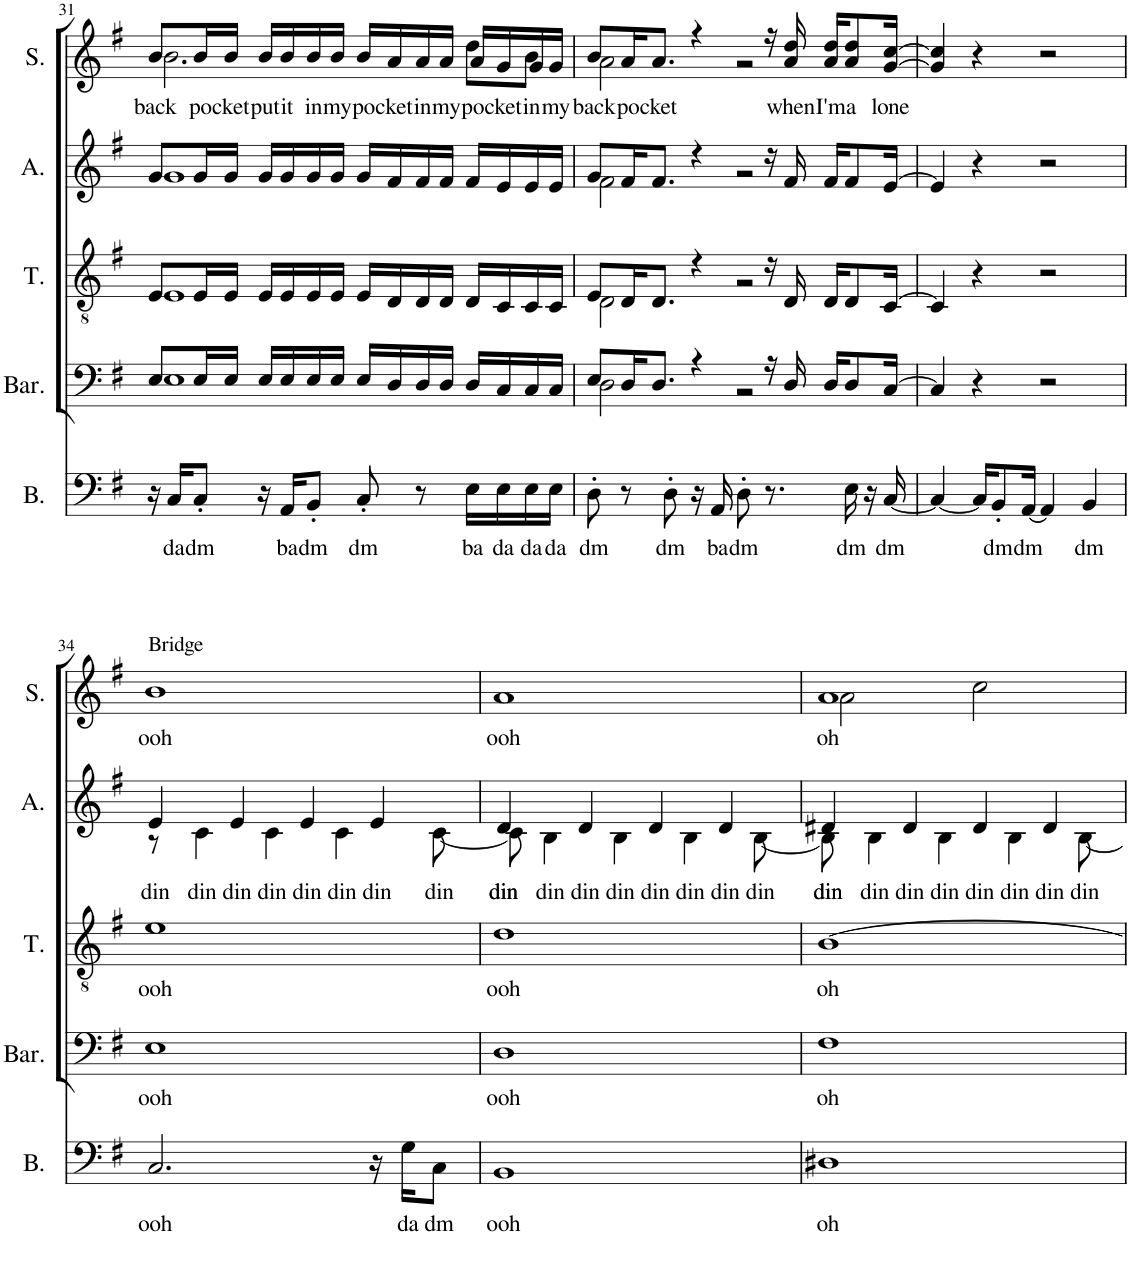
**kern	**text	**kern	**text	**kern	**text	**kern	**text	**kern	**text
*part5	*part5	*part4	*part4	*part3	*part3	*part2	*part2	*part1	*part1
*staff5	*staff5	*staff4	*staff4	*staff3	*staff3	*staff2	*staff2	*staff1	*staff1
*I"Bass	*	*I"Baritone	*	*I"Tenor	*	*I"Alto	*	*I"Soprano	*
*I'B.	*	*I'Bar.	*	*I'T.	*	*I'A.	*	*I'S.	*
!!LO:PB:g=z
*clefF4	*	*clefF4	*	*clefGv2	*	*clefG2	*	*clefG2	*
*k[f#]	*	*k[f#]	*	*k[f#]	*	*k[f#]	*	*k[f#]	*
*M4/4	*	*M4/4	*	*M4/4	*	*M4/4	*	*M4/4	*
=31	=31	=31	=31	=31	=31	=31	=31	=31	=31
*	*	*^	*	*^	*	*^	*	*	*
!	!	!	!	!	!	!	!	!	!	!	!	!LO:LY:b
*	*	*	*	*	*	*	*	*	*	*	*^	*
16r	.	8E/L	1E	.	8E/L	1E	.	8g/L	1g	.	8b/L	2.b\	back
!	!LO:LY:b	!	!	!	!	!	!	!	!	!	!	!	!
16C/KL	da	.	.	.	.	.	.	.	.	.	.	.	.
!	!LO:LY:b	!	!	!	!	!	!	!	!	!	!	!	!LO:LY:b
8C'/J	dm	16E/L	.	.	16E/L	.	.	16g/L	.	.	16b/L	.	po
!	!	!	!	!	!	!	!	!	!	!	!	!	!LO:LY:b
.	.	16E/JJ	.	.	16E/JJ	.	.	16g/JJ	.	.	16b/JJ	.	cket
!	!	!	!	!	!	!	!	!	!	!	!	!	!LO:LY:b
16r	.	16E/LL	.	.	16E/LL	.	.	16g/LL	.	.	16b/LL	.	put
!	!LO:LY:b	!	!	!	!	!	!	!	!	!	!	!	!LO:LY:b
16AA/KL	ba	16E/	.	.	16E/	.	.	16g/	.	.	16b/	.	it
!	!LO:LY:b	!	!	!	!	!	!	!	!	!	!	!	!LO:LY:b
8BB'/J	dm	16E/	.	.	16E/	.	.	16g/	.	.	16b/	.	in
!	!	!	!	!	!	!	!	!	!	!	!	!	!LO:LY:b
.	.	16E/JJ	.	.	16E/JJ	.	.	16g/JJ	.	.	16b/JJ	.	my
!	!LO:LY:b	!	!	!	!	!	!	!	!	!	!	!	!LO:LY:b
8C'/	dm	16E/LL	.	.	16E/LL	.	.	16g/LL	.	.	16b/LL	.	po
!	!	!	!	!	!	!	!	!	!	!	!	!	!LO:LY:b
.	.	16D/	.	.	16D/	.	.	16f#/	.	.	16a/	.	cket
!	!	!	!	!	!	!	!	!	!	!	!	!	!LO:LY:b
8r	.	16D/	.	.	16D/	.	.	16f#/	.	.	16a/	.	in
!	!	!	!	!	!	!	!	!	!	!	!	!	!LO:LY:b
.	.	16D/JJ	.	.	16D/JJ	.	.	16f#/JJ	.	.	16a/JJ	.	my
!	!LO:LY:b	!	!	!	!	!	!	!	!	!	!	!	!LO:LY:b
16E\LL	ba	16D/LL	.	.	16D/LL	.	.	16f#/LL	.	.	16a/LL	8dd\L	po
!	!LO:LY:b	!	!	!	!	!	!	!	!	!	!	!	!LO:LY:b
16E\	da	16C/	.	.	16C/	.	.	16e/	.	.	16g/	.	cket
!	!LO:LY:b	!	!	!	!	!	!	!	!	!	!	!	!LO:LY:b
16E\	da	16C/	.	.	16C/	.	.	16e/	.	.	16g/	8b\J	in
!	!LO:LY:b	!	!	!	!	!	!	!	!	!	!	!	!LO:LY:b
16E\JJ	da	16C/JJ	.	.	16C/JJ	.	.	16e/JJ	.	.	16g/JJ	.	my
=32	=32	=32	=32	=32	=32	=32	=32	=32	=32	=32	=32	=32	=32
!	!LO:LY:b	!	!	!	!	!	!	!	!	!	!	!	!LO:LY:b
8D'\	dm	8E/L	2D\	.	8E/L	2D\	.	8g/L	2f#\	.	8b/L	2a\	back
!	!	!	!	!	!	!	!	!	!	!	!	!	!LO:LY:b
8r	.	16D/K	.	.	16D/K	.	.	16f#/K	.	.	16a/K	.	po
!	!	!	!	!	!	!	!	!	!	!	!	!	!LO:LY:b
.	.	8.D/J	.	.	8.D/J	.	.	8.f#/J	.	.	8.a/J	.	cket
!	!LO:LY:b	!	!	!	!	!	!	!	!	!	!	!	!
8D'\	dm	.	.	.	.	.	.	.	.	.	.	.	.
16r	.	4r	.	.	4r	.	.	4r	.	.	4r	.	.
!	!LO:LY:b	!	!	!	!	!	!	!	!	!	!	!	!
16AA/	ba	.	.	.	.	.	.	.	.	.	.	.	.
!	!LO:LY:b	!	!	!	!	!	!	!	!	!	!	!	!
8D'\	dm	.	2r	.	.	2r	.	.	2r	.	.	2r	.
8.r	.	16r	.	.	16r	.	.	16r	.	.	16r	.	.
!	!	!	!	!	!	!	!	!	!	!	!	!	!LO:LY:b
.	.	16D/	.	.	16D/	.	.	16f#/	.	.	16a/ 16dd/	.	when
!	!	!	!	!	!	!	!	!	!	!	!	!	!LO:LY:b
.	.	16D/KL	.	.	16D/KL	.	.	16f#/KL	.	.	16a/ 16dd/KL	.	I'm
!	!LO:LY:b	!	!	!	!	!	!	!	!	!	!	!	!LO:LY:b
16E\	dm	8D/	.	.	8D/	.	.	8f#/	.	.	8a/ 8dd/	.	a
16r	.	.	.	.	.	.	.	.	.	.	.	.	.
!	!LO:LY:b	!	!	!	!	!	!	!	!	!	!	!	!LO:LY:b
[16C/	dm	[16C/Jk	.	.	[16C/Jk	.	.	[16e/Jk	.	.	[16g/ [16cc/Jk	.	lone
*	*	*v	*v	*	*	*	*	*v	*v	*	*v	*v	*
*	*	*	*	*v	*v	*	*	*	*	*
=33	=33	=33	=33	=33	=33	=33	=33	=33	=33
4C/_	.	4C/]	.	4C/]	.	4e/]	.	4g/] 4cc/]	.
16C/KL]	.	4r	.	4r	.	4r	.	4r	.
!	!LO:LY:b	!	!	!	!	!	!	!	!
8BB'/	dm	.	.	.	.	.	.	.	.
!	!LO:LY:b	!	!	!	!	!	!	!	!
[16AA/Jk	dm	.	.	.	.	.	.	.	.
4AA/]	.	2r	.	2r	.	2r	.	2r	.
!	!LO:LY:b	!	!	!	!	!	!	!	!
4BB/	dm	.	.	.	.	.	.	.	.
!!LO:LB:g=z
=34	=34	=34	=34	=34	=34	=34	=34	=34	=34
!	!	!	!	!	!	!	!	!LO:TX:a:t=Bridge	!
!	!LO:LY:b	!	!LO:LY:b	!	!LO:LY:b	!	!LO:LY:b	!	!LO:LY:b
*	*	*	*	*	*	*^	*	*	*
2.C/	ooh	1E	ooh	1e	ooh	4e/	8r	din	1b	ooh
!	!	!	!	!	!	!	!	!LO:LY:b	!	!
.	.	.	.	.	.	.	4c\	din	.	.
!	!	!	!	!	!	!	!	!LO:LY:b	!	!
.	.	.	.	.	.	4e/	.	din	.	.
!	!	!	!	!	!	!	!	!LO:LY:b	!	!
.	.	.	.	.	.	.	4c\	din	.	.
!	!	!	!	!	!	!	!	!LO:LY:b	!	!
.	.	.	.	.	.	4e/	.	din	.	.
!	!	!	!	!	!	!	!	!LO:LY:b	!	!
.	.	.	.	.	.	.	4c\	din	.	.
!	!	!	!	!	!	!	!	!LO:LY:b	!	!
16r	.	.	.	.	.	4e/	.	din	.	.
!	!LO:LY:b	!	!	!	!	!	!	!	!	!
16G\KL	da	.	.	.	.	.	.	.	.	.
!	!LO:LY:b	!	!	!	!	!	!	!LO:LY:b	!	!
8C\J	dm	.	.	.	.	.	[8c\	din	.	.
=35	=35	=35	=35	=35	=35	=35	=35	=35	=35	=35
!	!LO:LY:b	!	!LO:LY:b	!	!LO:LY:b	!	!	!LO:LY:b	!	!
!	!	!	!	!	!	!	!	!LO:LY:b	!	!LO:LY:b
1BB	ooh	1D	ooh	1d	ooh	4d/	8c\]	din	1a	ooh
!	!	!	!	!	!	!	!	!LO:LY:b	!	!
.	.	.	.	.	.	.	4B\	din	.	.
!	!	!	!	!	!	!	!	!LO:LY:b	!	!
.	.	.	.	.	.	4d/	.	din	.	.
!	!	!	!	!	!	!	!	!LO:LY:b	!	!
.	.	.	.	.	.	.	4B\	din	.	.
!	!	!	!	!	!	!	!	!LO:LY:b	!	!
.	.	.	.	.	.	4d/	.	din	.	.
!	!	!	!	!	!	!	!	!LO:LY:b	!	!
.	.	.	.	.	.	.	4B\	din	.	.
!	!	!	!	!	!	!	!	!LO:LY:b	!	!
.	.	.	.	.	.	4d/	.	din	.	.
!	!	!	!	!	!	!	!	!LO:LY:b	!	!
.	.	.	.	.	.	.	[8B\	din	.	.
=36	=36	=36	=36	=36	=36	=36	=36	=36	=36	=36
!	!LO:LY:b	!	!LO:LY:b	!	!LO:LY:b	!	!	!LO:LY:b	!	!
!	!	!	!	!	!	!	!	!LO:LY:b	!	!LO:LY:b
*	*	*	*	*	*	*	*	*	*^	*
1D#X	oh	1F#	oh	[1B	oh	4d#X/	8B\]	din	1a	2a\	oh
!	!	!	!	!	!	!	!	!LO:LY:b	!	!	!
.	.	.	.	.	.	.	4B\	din	.	.	.
!	!	!	!	!	!	!	!	!LO:LY:b	!	!	!
.	.	.	.	.	.	4d#/	.	din	.	.	.
!	!	!	!	!	!	!	!	!LO:LY:b	!	!	!
.	.	.	.	.	.	.	4B\	din	.	.	.
!	!	!	!	!	!	!	!	!LO:LY:b	!	!	!
.	.	.	.	.	.	4d#/	.	din	.	2cc\	.
!	!	!	!	!	!	!	!	!LO:LY:b	!	!	!
.	.	.	.	.	.	.	4B\	din	.	.	.
!	!	!	!	!	!	!	!	!LO:LY:b	!	!	!
.	.	.	.	.	.	4d#/	.	din	.	.	.
!	!	!	!	!	!	!	!	!LO:LY:b	!	!	!
.	.	.	.	.	.	.	[8B\	din	.	.	.
*	*	*	*	*	*	*v	*v	*	*	*	*
*	*	*	*	*	*	*	*	*v	*v	*
=	=	=	=	=	=	=	=	=	=
*-	*-	*-	*-	*-	*-	*-	*-	*-	*-
